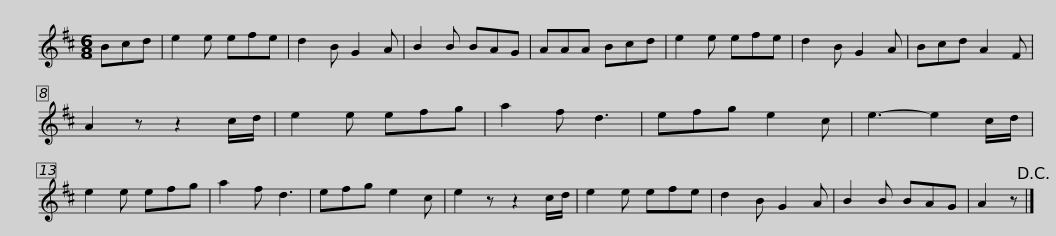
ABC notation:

X:1
L:1/8
M:6/8
I:linebreak $
K:D
V:1 treble
V:1
 Bcd | e2 e efe | d2 B G2 A | B2 B BAG | AAA Bcd | %5
 e2 e efe | d2 B G2 A | Bcd A2 F | A2 z z2 c/d/ |$ e2 e efg | %10
 a2 f d3 | efg e2 c | e3- e2 c/d/ | e2 e efg | a2 f d3 | %15
 efg e2 c | e2 z z2 c/d/ | e2 e efe |$ d2 B G2 A | B2 B BAG | %20
 A2 z!D.C.! |] %21
